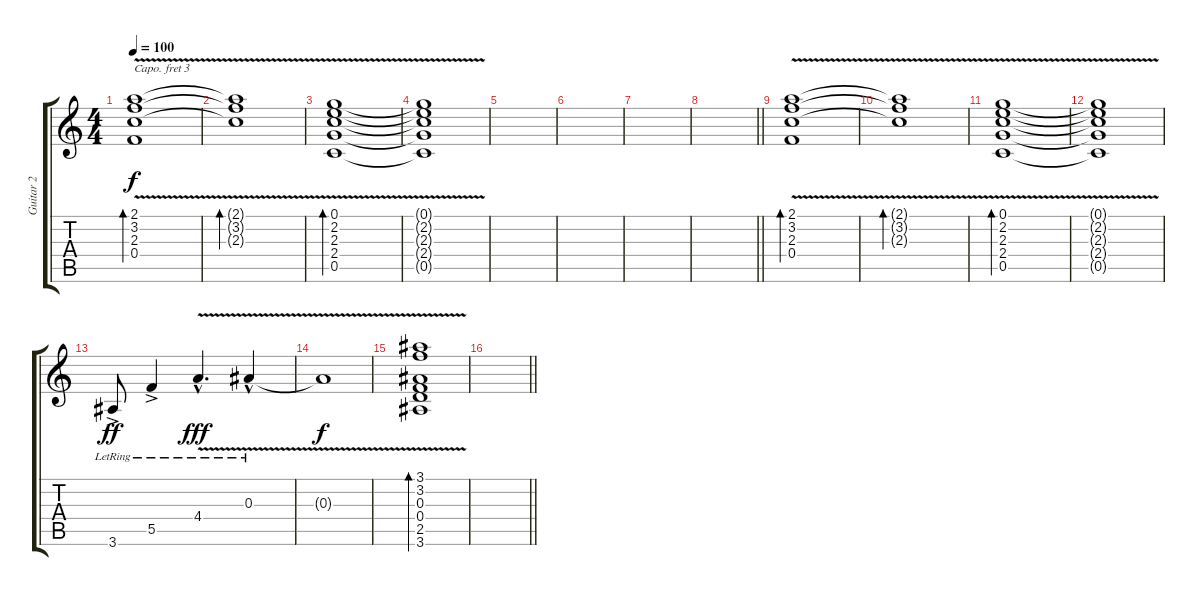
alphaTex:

\track ("Guitar 2" "Guitar 2") {instrument electricguitarclean}
\staff {score tabs}
\capo 3
\tuning (E4 B3 G3 D3 A2 E2) {hide}
\ts (4 4)
\tempo 100
\clef g2
\ks c
(2.1{v} 3.2{v} 2.3{v} 0.4{v}).1{bd 60 dy f} |
(2.1{t} 3.2{t} 2.3{t}).1{bd 60} |
(0.1{v} 2.2{v} 2.3{v} 2.4{v} 0.5{v}).1{bd 60} |
(0.1{t} 2.2{t} 2.3{t} 2.4{t} 0.5{t}).1 |
|
|
|
\barLineRight lightlight
|
\section ("" "")
(2.1{v} 3.2{v} 2.3{v} 0.4{v}).1{bd 60} |
(2.1{t} 3.2{t} 2.3{t}).1{bd 60} |
(0.1{v} 2.2{v} 2.3{v} 2.4{v} 0.5{v}).1{bd 60} |
(0.1{t} 2.2{t} 2.3{t} 2.4{t} 0.5{t}).1 |
3.6{ac lr}.8{dy ff} 5.5{ac lr}.4 4.4{v hac lr}.4{d dy fff} 0.3{v hac lr}.4 |
0.3{t}.1{dy f} |
(3.1{v} 3.2{v} 0.3{v} 0.4{v} 2.5{v} 3.6{v}).1{bd 60} |
\barLineRight lightlight
